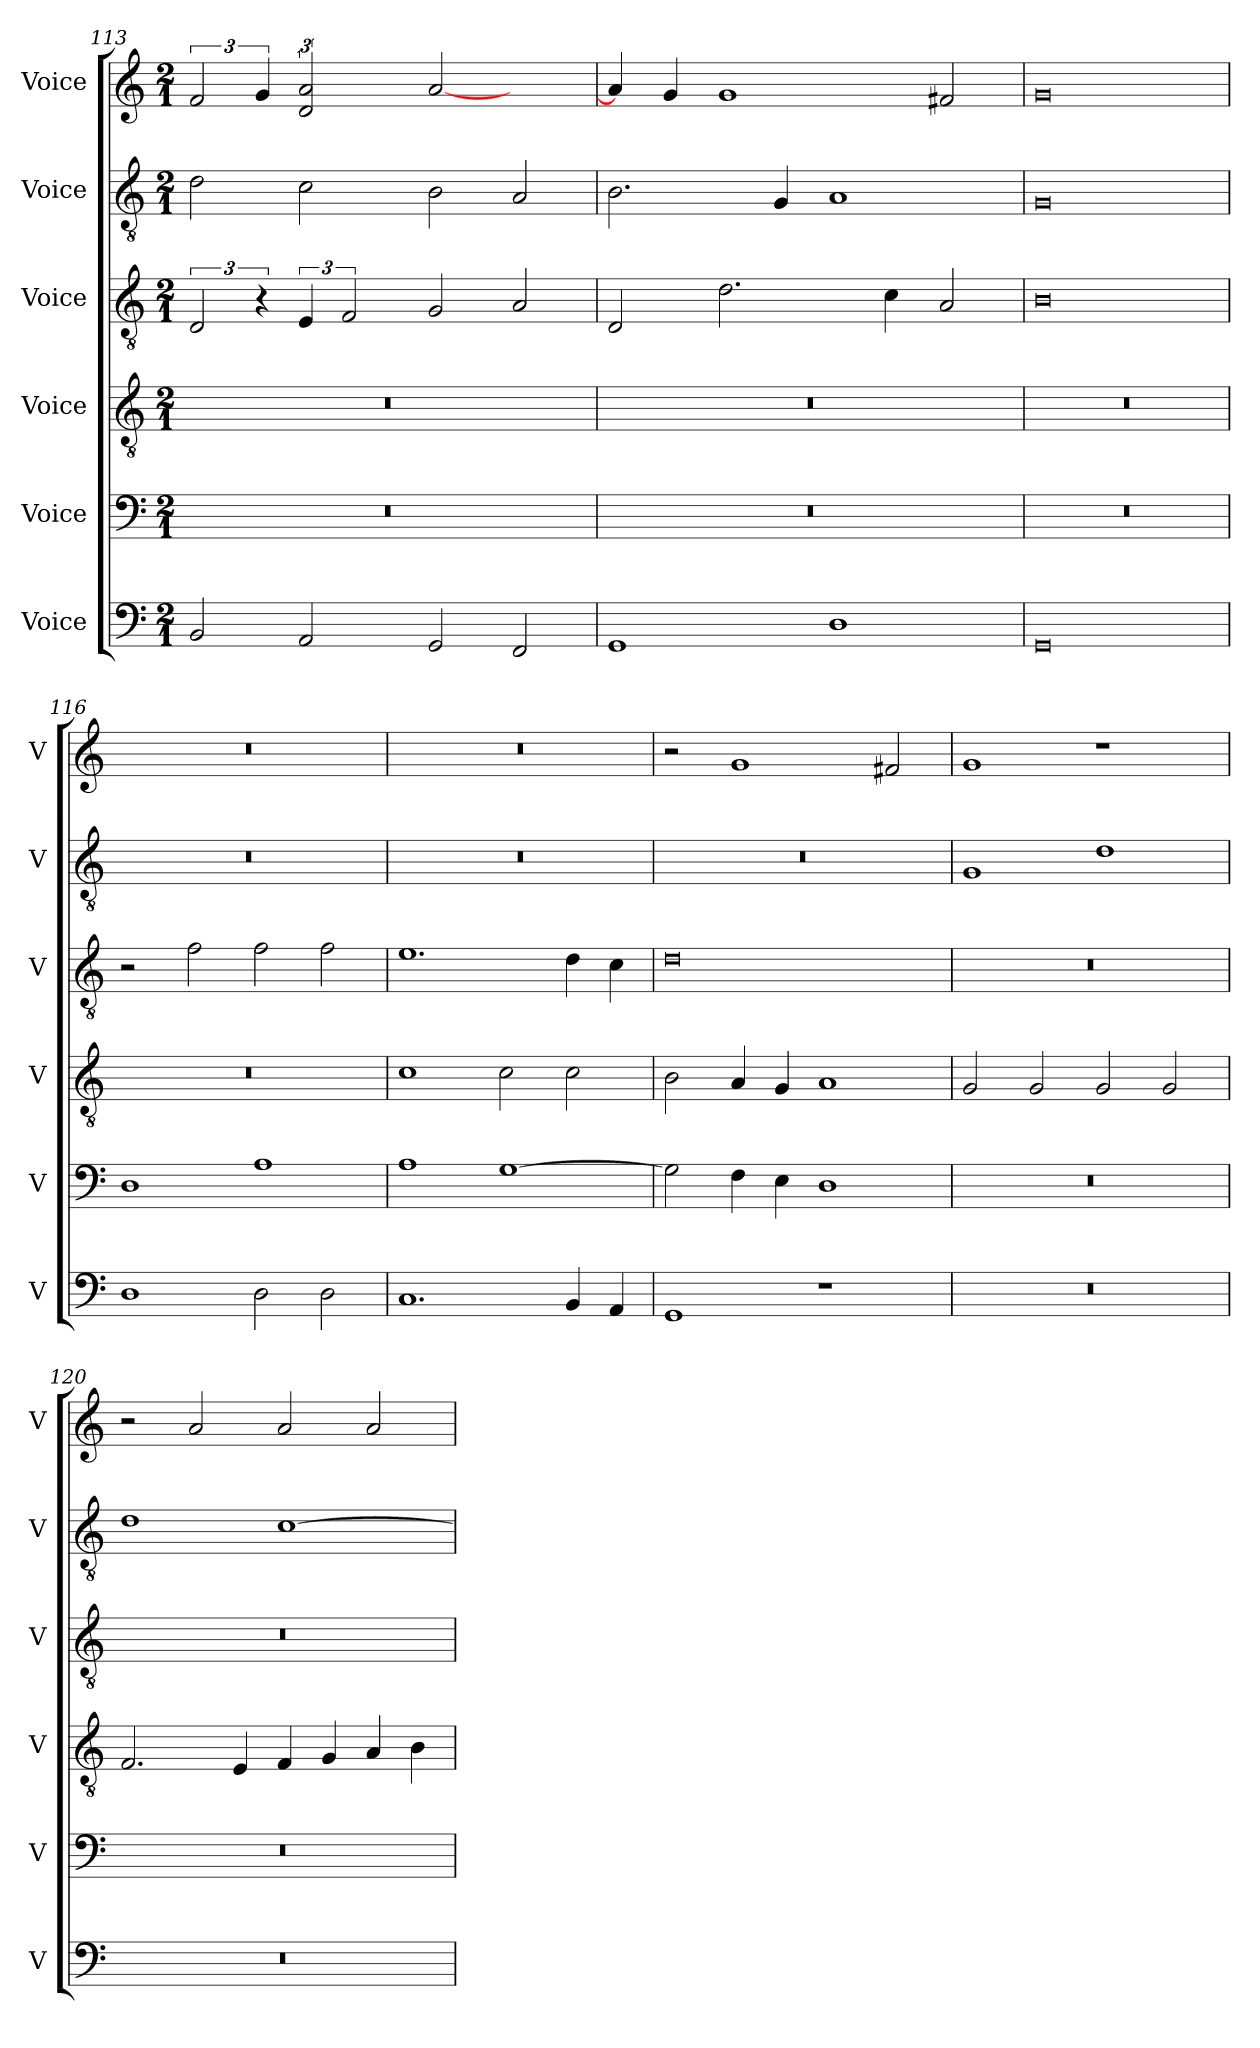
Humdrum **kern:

**kern	**kern	**kern	**kern	**kern	**kern
*part6	*part5	*part4	*part3	*part2	*part1
*staff6	*staff5	*staff4	*staff3	*staff2	*staff1
*I"Voice	*I"Voice	*I"Voice	*I"Voice	*I"Voice	*I"Voice
*I'V	*I'V	*I'V	*I'V	*I'V	*I'V
*clefF4	*clefF4	*clefGv2	*clefGv2	*clefGv2	*clefG2
*k[]	*k[]	*k[]	*k[]	*k[]	*k[]
*M2/1	*M2/1	*M2/1	*M2/1	*M2/1	*M2/1
=113	=113	=113	=113	=113	=113
2BB/	0r	0r	3D/	2d\	3f/
.	.	.	6r	.	6g/
2AA/	.	.	6E/	2c\	3d/ 3a/
.	.	.	3F/	.	.
!	!	!	!	!	!LO:N:vis=8..
.	.	.	.	.	6ryy
2GG/	.	.	2G/	2B\	[2a/
2FF/	.	.	2A/	2A/	2ryy
=114	=114	=114	=114	=114	=114
1GG	0r	0r	2D/	2.B\	4a/]
.	.	.	.	.	4g/
.	.	.	2.d\	.	1g
.	.	.	.	4G/	.
1D	.	.	.	1A	.
.	.	.	4c\	.	.
.	.	.	2A/	.	2f#X/
=115	=115	=115	=115	=115	=115
0GG	0r	0r	0B	0G	0g
!!LO:PB:g=z
=116	=116	=116	=116	=116	=116
1D	1D	0r	2r	0r	0r
.	.	.	2f\	.	.
2D\	1A	.	2f\	.	.
2D\	.	.	2f\	.	.
=117	=117	=117	=117	=117	=117
1.C	1A	1c	1.e	0r	0r
.	[1G	2c\	.	.	.
4BB/	.	2c\	4d\	.	.
4AA/	.	.	4c\	.	.
=118	=118	=118	=118	=118	=118
1GG	2G\]	2B\	0d	0r	2r
.	4F\	4A/	.	.	1g
.	4E\	4G/	.	.	.
1r	1D	1A	.	.	.
.	.	.	.	.	2f#X/
=119	=119	=119	=119	=119	=119
0r	0r	2G/	0r	1G	1g
.	.	2G/	.	.	.
.	.	2G/	.	1d	1r
.	.	2G/	.	.	.
!!LO:LB:g=z
=120	=120	=120	=120	=120	=120
0r	0r	2.F/	0r	1d	2r
.	.	.	.	.	2a/
.	.	4E/	.	.	.
.	.	4F/	.	[1c	2a/
.	.	4G/	.	.	.
.	.	4A/	.	.	2a/
.	.	4B\	.	.	.
=	=	=	=	=	=
*-	*-	*-	*-	*-	*-
